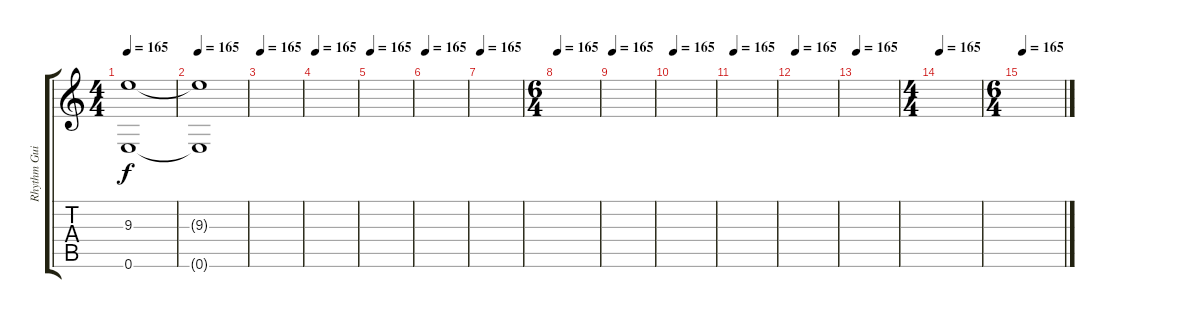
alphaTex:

\track ("Rhythm Guitar I" "Rhythm Gui") {instrument distortionguitar}
\staff {score tabs}
\tuning (E4 B3 G3 D3 A2 E2) {hide}
\ts (4 4)
\tempo 165
\clef g2
\ks c
(9.3{t} 0.6{t}).1{dy f volume 15} |
\tempo 165
(9.3{t} 0.6{t}).1 |
\tempo 165
|
\tempo 165
|
\tempo 165
|
\tempo 165
|
\tempo 165
|
\ts (6 4)
\tempo 165
|
\tempo 165
|
\tempo 165
|
\tempo 165
|
\tempo 165
|
\tempo 165
|
\ts (4 4)
\tempo 165
|
\ts (6 4)
\tempo 165
